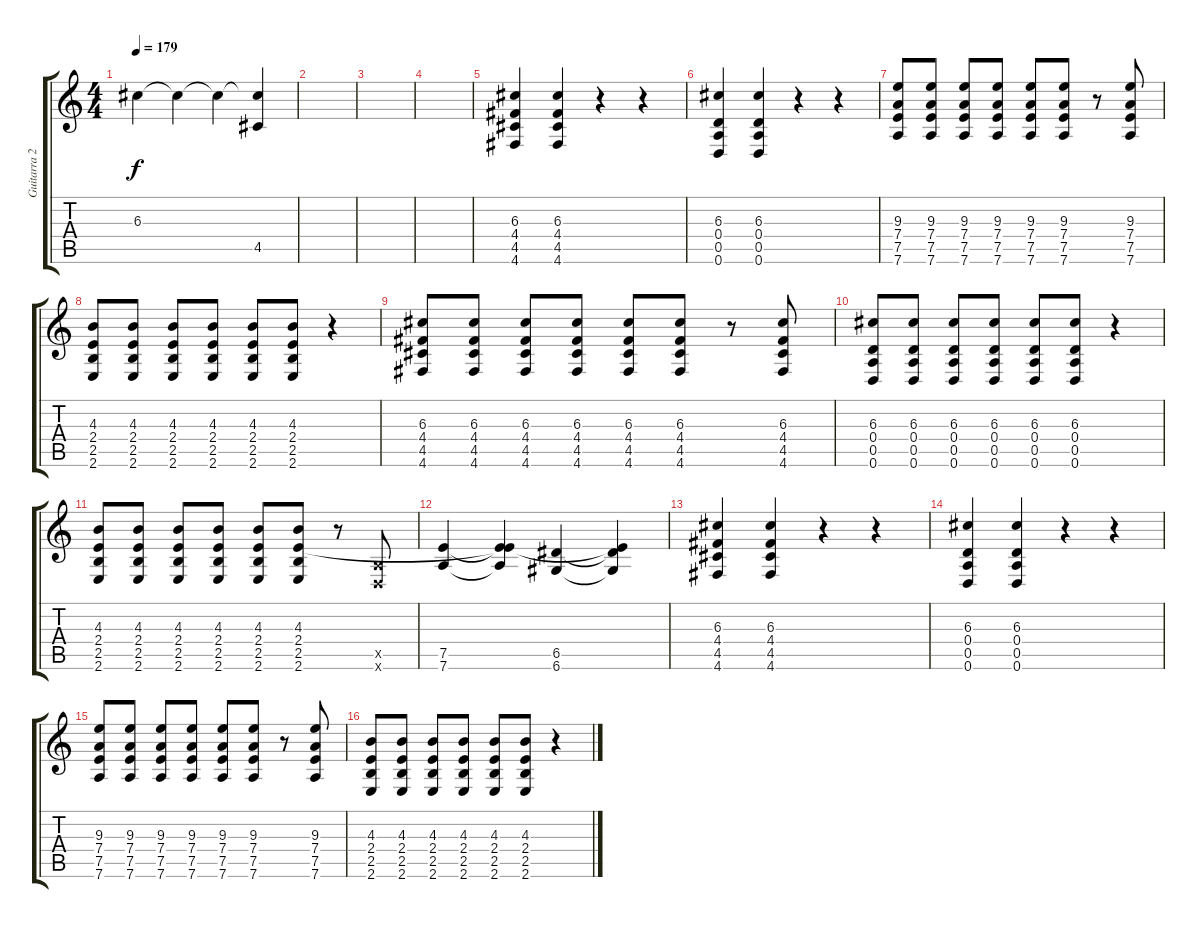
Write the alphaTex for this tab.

\track ("Guitarra 2" "Guitarra 2") {instrument electricguitarclean}
\staff {score tabs}
\tuning (E4 B3 G3 D3 A2 D2) {hide}
\ts (4 4)
\tempo 179
\clef g2
\ks c
6.3{t}.4{dy f} 6.3{t}.4 6.3{t}.4 (6.3{t} 4.5{t}).4 |
|
|
|
(6.3 4.4 4.5 4.6).4{instrument distortionguitar} (6.3 4.4 4.5 4.6).4 r.4 r.4 |
(6.3 0.4 0.5 0.6).4 (6.3 0.4 0.5 0.6).4 r.4 r.4 |
(9.3 7.4 7.5 7.6).8 (9.3 7.4 7.5 7.6).8 (9.3 7.4 7.5 7.6).8 (9.3 7.4 7.5 7.6).8 (9.3 7.4 7.5 7.6).8 (9.3 7.4 7.5 7.6).8 r.8 (9.3 7.4 7.5 7.6).8 |
(4.3 2.4 2.5 2.6).8 (4.3 2.4 2.5 2.6).8 (4.3 2.4 2.5 2.6).8 (4.3 2.4 2.5 2.6).8 (4.3 2.4 2.5 2.6).8 (4.3 2.4 2.5 2.6).8 r.4 |
(6.3 4.4 4.5 4.6).8 (6.3 4.4 4.5 4.6).8 (6.3 4.4 4.5 4.6).8 (6.3 4.4 4.5 4.6).8 (6.3 4.4 4.5 4.6).8 (6.3 4.4 4.5 4.6).8 r.8 (6.3 4.4 4.5 4.6).8 |
(6.3 0.4 0.5 0.6).8 (6.3 0.4 0.5 0.6).8 (6.3 0.4 0.5 0.6).8 (6.3 0.4 0.5 0.6).8 (6.3 0.4 0.5 0.6).8 (6.3 0.4 0.5 0.6).8 r.4 |
(4.3 2.4 2.5 2.6).8 (4.3 2.4 2.5 2.6).8 (4.3 2.4 2.5 2.6).8 (4.3 2.4 2.5 2.6).8 (4.3 2.4 2.5 2.6).8 (4.3 2.4 2.5 2.6).8 r.8 (0.5{x} 0.6{x}).8 |
(7.5 7.6).4 (2.4{t} 7.5{t} 7.6{t}).4 (6.5 6.6).4 (2.4{t} 6.5{t} 6.6{t}).4 |
(6.3 4.4 4.5 4.6).4{instrument distortionguitar} (6.3 4.4 4.5 4.6).4 r.4 r.4 |
(6.3 0.4 0.5 0.6).4 (6.3 0.4 0.5 0.6).4 r.4 r.4 |
(9.3 7.4 7.5 7.6).8 (9.3 7.4 7.5 7.6).8 (9.3 7.4 7.5 7.6).8 (9.3 7.4 7.5 7.6).8 (9.3 7.4 7.5 7.6).8 (9.3 7.4 7.5 7.6).8 r.8 (9.3 7.4 7.5 7.6).8 |
(4.3 2.4 2.5 2.6).8 (4.3 2.4 2.5 2.6).8 (4.3 2.4 2.5 2.6).8 (4.3 2.4 2.5 2.6).8 (4.3 2.4 2.5 2.6).8 (4.3 2.4 2.5 2.6).8 r.4
